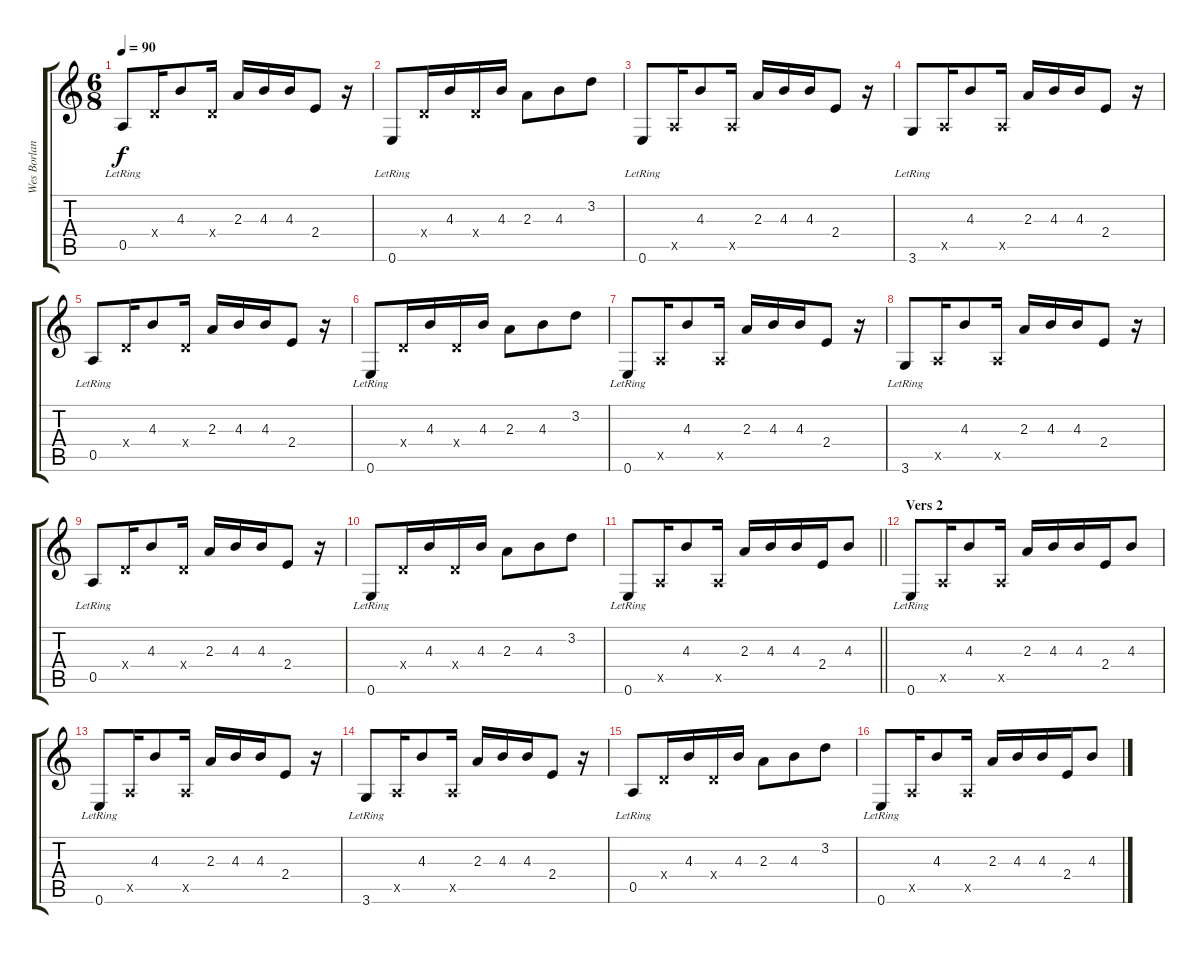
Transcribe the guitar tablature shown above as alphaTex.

\track ("Wes Borland" "Wes Borlan") {instrument electricguitarjazz}
\staff {score tabs}
\tuning (E4 B3 G3 D3 A2 E2) {hide}
\ts (6 8)
\tempo 90
\clef g2
\ks c
0.5{lr}.8{dy f} 0.4{x}.16 4.3.8 0.4{x}.16 2.3.16 4.3.16 4.3.16 2.4.8 r.16 |
0.6{lr}.8 0.4{x}.16 4.3.16 0.4{x}.16 4.3.16 2.3.8 4.3.8 3.2.8 |
0.6{lr}.8 0.5{x}.16 4.3.8 0.5{x}.16 2.3.16 4.3.16 4.3.16 2.4.8 r.16 |
3.6{lr}.8 0.5{x}.16 4.3.8 0.5{x}.16 2.3.16 4.3.16 4.3.16 2.4.8 r.16 |
0.5{lr}.8 0.4{x}.16 4.3.8 0.4{x}.16 2.3.16 4.3.16 4.3.16 2.4.8 r.16 |
0.6{lr}.8 0.4{x}.16 4.3.16 0.4{x}.16 4.3.16 2.3.8 4.3.8 3.2.8 |
0.6{lr}.8 0.5{x}.16 4.3.8 0.5{x}.16 2.3.16 4.3.16 4.3.16 2.4.8 r.16 |
3.6{lr}.8 0.5{x}.16 4.3.8 0.5{x}.16 2.3.16 4.3.16 4.3.16 2.4.8 r.16 |
0.5{lr}.8 0.4{x}.16 4.3.8 0.4{x}.16 2.3.16 4.3.16 4.3.16 2.4.8 r.16 |
0.6{lr}.8 0.4{x}.16 4.3.16 0.4{x}.16 4.3.16 2.3.8 4.3.8 3.2.8 |
\barLineRight lightlight
0.6{lr}.8 0.5{x}.16 4.3.8 0.5{x}.16 2.3.16 4.3.16 4.3.16 2.4.16 4.3.8 |
\section ("" "Vers 2")
0.6{lr}.8 0.5{x}.16 4.3.8 0.5{x}.16 2.3.16 4.3.16 4.3.16 2.4.16 4.3.8 |
0.6{lr}.8 0.5{x}.16 4.3.8 0.5{x}.16 2.3.16 4.3.16 4.3.16 2.4.8 r.16 |
3.6{lr}.8 0.5{x}.16 4.3.8 0.5{x}.16 2.3.16 4.3.16 4.3.16 2.4.8 r.16 |
0.5{lr}.8 0.4{x}.16 4.3.16 0.4{x}.16 4.3.16 2.3.8 4.3.8 3.2.8 |
0.6{lr}.8 0.5{x}.16 4.3.8 0.5{x}.16 2.3.16 4.3.16 4.3.16 2.4.16 4.3.8
